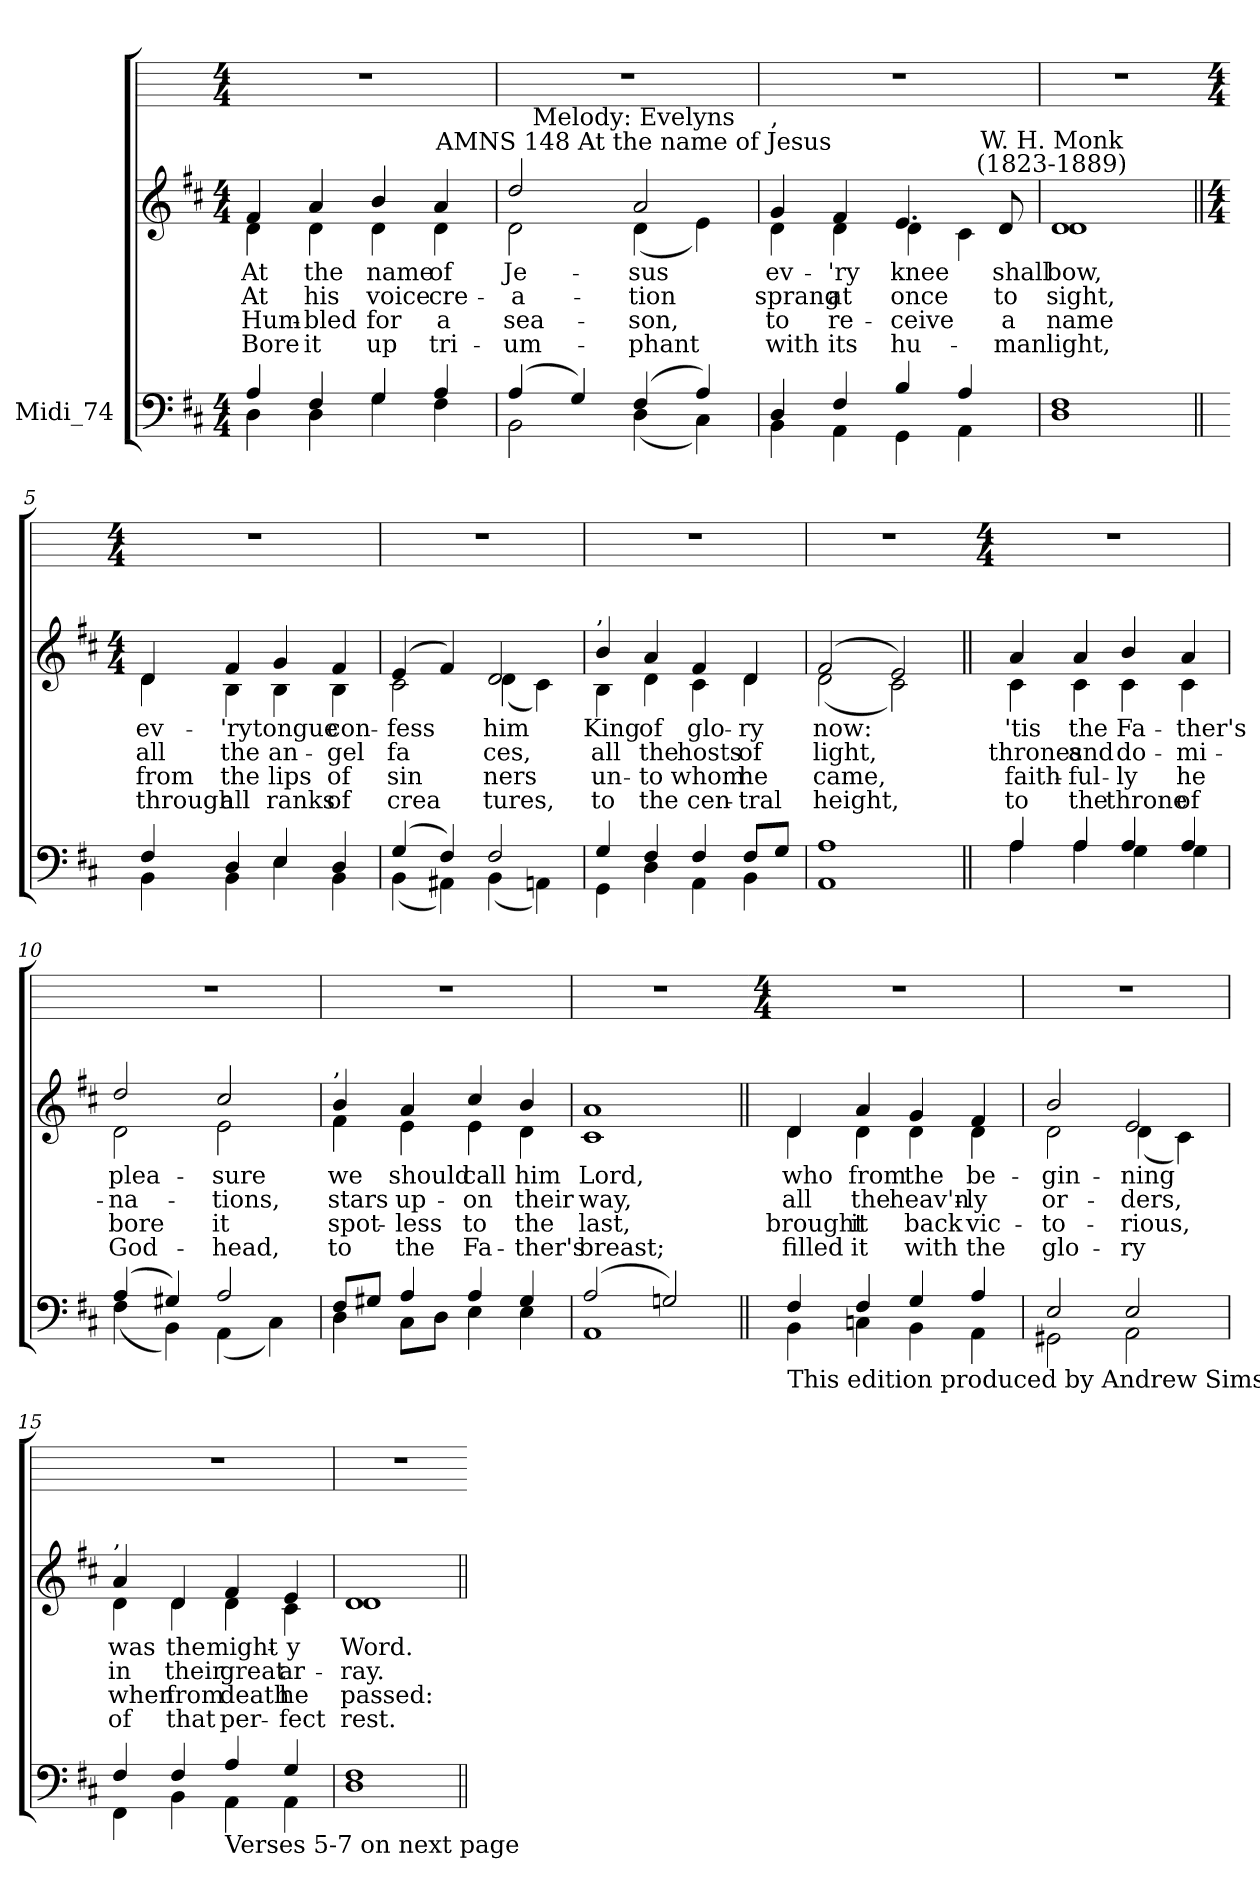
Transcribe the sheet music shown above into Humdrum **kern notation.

**kern	**kern	**text	**text	**text	**text	**kern
*part3	*part2	*part2	*part2	*part2	*part2	*part1
*staff3	*staff2	*staff2	*staff2	*staff2	*staff2	*staff1
*I"Midi_74	*	*	*	*	*	*
*clefF4	*clefG2	*	*	*	*	*
*k[f#c#]	*k[f#c#]	*	*	*	*	*
*D:	*D:	*	*	*	*	*
*M4/4	*M4/4	*	*	*	*	*M4/4
=1	=1	=1	=1	=1	=1	=1
*^	*	*	*	*	*	*
!	!	!LO:TX:a:cj:t=Caroline M. Noel\n(1817-1877)	!	!	!	!	!
!	!	!	!LO:LY:b	!LO:LY:b	!LO:LY:b	!LO:LY:b	!
*	*	*^	*	*	*	*	*
4A/	4D\	4f#/	4d\	At	At	Hum-	-Bore	1r
!	!	!	!	!LO:LY:b	!LO:LY:b	!LO:LY:b	!LO:LY:b	!
4F#/	4D\	4a/	4d\	the	his	bled	it	.
!	!	!	!	!LO:LY:b	!LO:LY:b	!LO:LY:b	!LO:LY:b	!
4G/	4G\	4b/	4d\	name	voice	for	up	.
!	!	!	!	!LO:LY:b	!LO:LY:b	!LO:LY:b	!LO:LY:b	!
4A/	4F#\	4a/	4d\	of	cre-	-a	tri-	.
=2	=2	=2	=2	=2	=2	=2	=2	=2
!	!	!	!	!LO:LY:b	!LO:LY:b	!LO:LY:b	!LO:LY:b	!
(>4A/	2BB\	2dd/	2d\	-Je-	-a-	-sea-	-um-	1r
4G/)	.	.	.	.	.	.	.	.
!	!	!LO:TX:a:cj:t=AMNS 148 At the name of Jesus	!	!	!	!	!	!
!	!	!LO:TX:a:cj:t=Melody&colon; Evelyns	!	!	!	!	!	!
!	!	!	!	!LO:LY:b	!LO:LY:b	!LO:LY:b	!LO:LY:b	!
(>4F#/	(<4D\	2a/	(<4d\	-sus	tion	son,	phant	.
4A/)	4C#\)	.	4e\)	.	.	.	.	.
=3	=3	=3	=3	=3	=3	=3	=3	=3
!	!	!LO:TX:a:t=,	!	!	!	!	!	!
!	!	!	!	!LO:LY:b	!LO:LY:b	!LO:LY:b	!LO:LY:b	!
4D/	4BB\	4g/	4d\	ev-	-sprang	to	with	1r
!	!	!	!	!LO:LY:b	!LO:LY:b	!LO:LY:b	!LO:LY:b	!
4F#/	4AA\	4f#/	4d\	'ry	at	re-	-its	.
!	!	!	!	!LO:LY:b	!LO:LY:b	!LO:LY:b	!LO:LY:b	!
4B/	4GG\	4.e/	4d\	knee	once	ceive	hu-	.
4A/	4AA\	.	4c#\	.	.	.	.	.
!	!	!	!	!LO:LY:b	!LO:LY:b	!LO:LY:b	!LO:LY:b	!
.	.	8d/	.	-shall	to	a	man	.
=4	=4	=4	=4	=4	=4	=4	=4	=4
!	!	!LO:TX:a:cj:t=W. H. Monk\n(1823-1889)	!	!	!	!	!	!
!	!	!	!	!LO:LY:b	!LO:LY:b	!LO:LY:b	!LO:LY:b	!
1F#/	1D\	1d/	1d\	bow,	sight,	name	light,	1r
!!LO:LB:g=z
=5||	=5||	=5||	=5||	=5	=5	=5	=5	=5
*	*	*M4/4	*	*	*	*	*	*M4/4
!	!	!	!	!LO:LY:b	!LO:LY:b	!LO:LY:b	!LO:LY:b	!
4F#/	4BB\	4d/	4d\	ev-	-all	from	through	1r
!	!	!	!	!LO:LY:b	!LO:LY:b	!LO:LY:b	!LO:LY:b	!
4D/	4BB\	4f#/	4B\	'ry	the	the	all	.
!	!	!	!	!LO:LY:b	!LO:LY:b	!LO:LY:b	!LO:LY:b	!
4E/	4E\	4g/	4B\	tongue	an-	-lips	ranks	.
!	!	!	!	!LO:LY:b	!LO:LY:b	!LO:LY:b	!LO:LY:b	!
4D/	4BB\	4f#/	4B\	con-	-gel	of	of	.
=6	=6	=6	=6	=6	=6	=6	=6	=6
!	!	!	!	!LO:LY:b	!LO:LY:b	!LO:LY:b	!LO:LY:b	!
(>4G/	(<4BB\	(>4e/	2c#\	fess	fa	sin	crea	1r
4F#/)	4AA#X\)	4f#/)	.	.	.	.	.	.
!	!	!	!	!LO:LY:b	!LO:LY:b	!LO:LY:b	!LO:LY:b	!
2F#/	(<4BB\	2d/	(<4d\	him	ces,	ners	tures,	.
.	4AAn\)	.	4c#\)	.	.	.	.	.
=7	=7	=7	=7	=7	=7	=7	=7	=7
!	!	!LO:TX:a:t=,	!	!	!	!	!	!
!	!	!	!	!LO:LY:b	!LO:LY:b	!LO:LY:b	!LO:LY:b	!
4G/	4GG\	4b/	4B\	King	all	un-	-to	1r
!	!	!	!	!LO:LY:b	!LO:LY:b	!LO:LY:b	!LO:LY:b	!
4F#/	4D\	4a/	4d\	of	the	to	the	.
!	!	!	!	!LO:LY:b	!LO:LY:b	!LO:LY:b	!LO:LY:b	!
4F#/	4AA\	4f#/	4c#\	glo-	-hosts	whom	cen-	.
!	!	!	!	!LO:LY:b	!LO:LY:b	!LO:LY:b	!LO:LY:b	!
8F#/L	4BB\	4d/	4d\	-ry	of	he	tral	.
8G/J	.	.	.	.	.	.	.	.
=8	=8	=8	=8	=8	=8	=8	=8	=8
!	!	!	!	!LO:LY:b	!LO:LY:b	!LO:LY:b	!LO:LY:b	!
1A/	1AA\	(>2f#/	(<2d\	now:	light,	came,	height,	1r
.	.	2e/)	2c#\)	.	.	.	.	.
!!LO:LB:g=z
=9||	=9||	=9||	=9||	=9	=9	=9	=9	=9
*	*	*	*	*	*	*	*	*M4/4
!	!	!	!	!LO:LY:b	!LO:LY:b	!LO:LY:b	!LO:LY:b	!
4A/	4A\	4a/	4c#\	'tis	thrones	faith-	-to	1r
!	!	!	!	!LO:LY:b	!LO:LY:b	!LO:LY:b	!LO:LY:b	!
4A/	4A\	4a/	4c#\	the	and	ful-	-the	.
!	!	!	!	!LO:LY:b	!LO:LY:b	!LO:LY:b	!LO:LY:b	!
4A/	4G\	4b/	4c#\	Fa-	-do-	-ly	throne	.
!	!	!	!	!LO:LY:b	!LO:LY:b	!LO:LY:b	!LO:LY:b	!
4A/	4G\	4a/	4c#\	ther's	mi-	-he	of	.
=10	=10	=10	=10	=10	=10	=10	=10	=10
!	!	!	!	!LO:LY:b	!LO:LY:b	!LO:LY:b	!LO:LY:b	!
(>4A/	(4F#\	2dd/	2d\	plea-	-na-	-bore	God-	1r
4G#X/)	4BB\)	.	.	.	.	.	.	.
!	!	!	!	!LO:LY:b	!LO:LY:b	!LO:LY:b	!LO:LY:b	!
2A/	(<4AA\	2cc#/	2e\	-sure	tions,	it	head,	.
.	4C#\)	.	.	.	.	.	.	.
=11	=11	=11	=11	=11	=11	=11	=11	=11
!	!	!LO:TX:a:t=,	!	!	!	!	!	!
!	!	!	!	!LO:LY:b	!LO:LY:b	!LO:LY:b	!LO:LY:b	!
8F#/L	4D\	4b/	4f#\	we	stars	spot-	-to	1r
8G#X/J	.	.	.	.	.	.	.	.
!	!	!	!	!LO:LY:b	!LO:LY:b	!LO:LY:b	!LO:LY:b	!
4A/	8C#\L	4a/	4e\	should	up-	-less	the	.
.	8D\J	.	.	.	.	.	.	.
!	!	!	!	!LO:LY:b	!LO:LY:b	!LO:LY:b	!LO:LY:b	!
4A/	4E\	4cc#/	4e\	call	on	to	Fa-	.
!	!	!	!	!LO:LY:b	!LO:LY:b	!LO:LY:b	!LO:LY:b	!
4G#/	4E\	4b/	4d\	-him	their	the	ther's	.
=12	=12	=12	=12	=12	=12	=12	=12	=12
!	!	!	!	!LO:LY:b	!LO:LY:b	!LO:LY:b	!LO:LY:b	!
(>2A/	1AA\	1a/	1c#\	Lord,	way,	last,	breast;	1r
2Gn/)	.	.	.	.	.	.	.	.
!!LO:LB:g=z
=13||	=13||	=13||	=13||	=13	=13	=13	=13	=13
*	*	*	*	*	*	*	*	*M4/4
!LO:TX:b:t=This edition produced by Andrew Sims, 2020	!	!	!	!	!	!	!	!
!	!	!	!	!LO:LY:b	!LO:LY:b	!LO:LY:b	!LO:LY:b	!
4F#/	4BB\	4d/	4d\	who	all	brought	filled	1r
!	!	!	!	!LO:LY:b	!LO:LY:b	!LO:LY:b	!LO:LY:b	!
4F#/	4Cn\	4a/	4d\	from	the	it	it	.
!	!	!	!	!LO:LY:b	!LO:LY:b	!LO:LY:b	!LO:LY:b	!
4G/	4BB\	4g/	4d\	the	heav'n-	-back	with	.
!	!	!	!	!LO:LY:b	!LO:LY:b	!LO:LY:b	!LO:LY:b	!
4A/	4AA\	4f#/	4d\	be-	-ly	vic-	-the	.
=14	=14	=14	=14	=14	=14	=14	=14	=14
!	!	!	!	!LO:LY:b	!LO:LY:b	!LO:LY:b	!LO:LY:b	!
2E/	2GG#X\	2b/	2d\	gin-	-or-	-to-	-glo-	1r
!	!	!	!	!LO:LY:b	!LO:LY:b	!LO:LY:b	!LO:LY:b	!
2E/	2AA\	2e/	(<4d\	-ning	ders,	rious,	ry	.
.	.	.	4c#\)	.	.	.	.	.
=15	=15	=15	=15	=15	=15	=15	=15	=15
!	!	!LO:TX:a:t=,	!	!	!	!	!	!
!	!	!	!	!LO:LY:b	!LO:LY:b	!LO:LY:b	!LO:LY:b	!
4F#/	4FF#\	4a/	4d\	was	in	when	of	1r
!	!	!	!	!LO:LY:b	!LO:LY:b	!LO:LY:b	!LO:LY:b	!
4F#/	4BB\	4d/	4d\	the	their	from	that	.
!LO:TX:b:t=Verses 5-7 on next page	!	!	!	!	!	!	!	!
!	!	!	!	!LO:LY:b	!LO:LY:b	!LO:LY:b	!LO:LY:b	!
4A/	4AA\	4f#/	4d\	might-	-great	death	per-	.
!	!	!	!	!LO:LY:b	!LO:LY:b	!LO:LY:b	!LO:LY:b	!
4G/	4AA\	4e/	4c#\	-y	ar-	-he	fect	.
=16	=16	=16	=16	=16	=16	=16	=16	=16
!	!	!	!	!LO:LY:b	!LO:LY:b	!LO:LY:b	!LO:LY:b	!
1F#/	1D\	1d/	1d\	Word.	ray.	passed:	rest.	1r
*v	*v	*	*	*	*	*	*	*
*	*v	*v	*	*	*	*	*
=||	=||	=	=	=	=	=
*-	*-	*-	*-	*-	*-	*-
